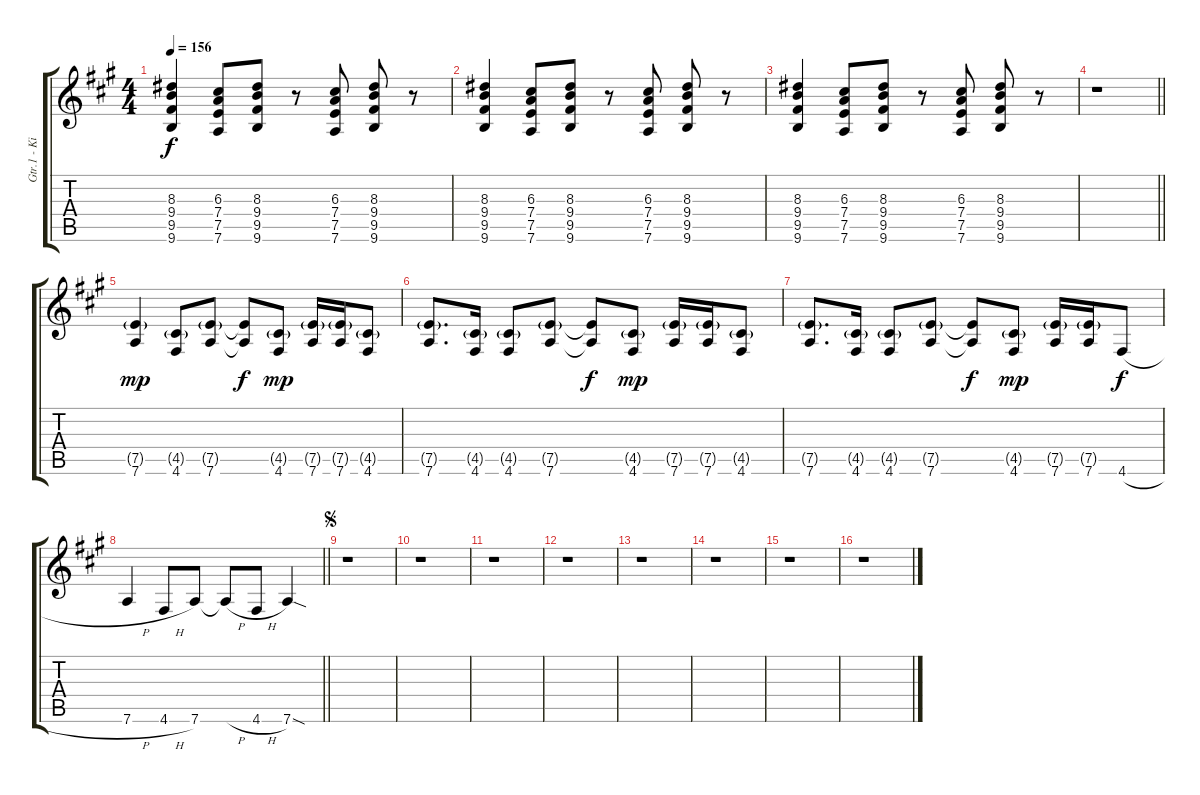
\track ("Gtr.1 - Kim Thayil" "Gtr.1 - Ki") {instrument distortionguitar}
\staff {score tabs}
\tuning (E4 B3 G3 D3 A2 D2) {hide}
\ts (4 4)
\tempo 156
\clef g2
\ks a
(8.3 9.4 9.5 9.6).4{dy f} (6.3 7.4 7.5 7.6).8 (8.3 9.4 9.5 9.6).8 r.8 (6.3 7.4 7.5 7.6).8 (8.3 9.4 9.5 9.6).8 r.8 |
(8.3 9.4 9.5 9.6).4 (6.3 7.4 7.5 7.6).8 (8.3 9.4 9.5 9.6).8 r.8 (6.3 7.4 7.5 7.6).8 (8.3 9.4 9.5 9.6).8 r.8 |
(8.3 9.4 9.5 9.6).4 (6.3 7.4 7.5 7.6).8 (8.3 9.4 9.5 9.6).8 r.8 (6.3 7.4 7.5 7.6).8 (8.3 9.4 9.5 9.6).8 r.8 |
\barLineRight lightlight
r.1 |
(7.5{g} 7.6).4{dy mp} (4.5{g} 4.6).8 (7.5{g} 7.6).8 (7.5{t} 7.6{t}).8{dy f} (4.5{g} 4.6).8{dy mp} (7.5{g} 7.6).16 (7.5{g} 7.6).16 (4.5{g} 4.6).8 |
(7.5{g} 7.6).8{d} (4.5{g} 4.6).16 (4.5{g} 4.6).8 (7.5{g} 7.6).8 (7.5{t} 7.6{t}).8{dy f} (4.5{g} 4.6).8{dy mp} (7.5{g} 7.6).16 (7.5{g} 7.6).16 (4.5{g} 4.6).8 |
(7.5{g} 7.6).8{d} (4.5{g} 4.6).16 (4.5{g} 4.6).8 (7.5{g} 7.6).8 (7.5{t} 7.6{t}).8{dy f} (4.5{g} 4.6).8{dy mp} (7.5{g} 7.6).16 (7.5{g} 7.6).16 4.6{h}.8{dy f} |
\barLineRight lightlight
7.6{h}.4 4.6{h}.8 7.6.8 7.6{h t}.8 4.6{h}.8 7.6{sod}.4 |
\jump segno
r.1 |
r.1 |
r.1 |
r.1 |
r.1 |
r.1 |
r.1 |
r.1
